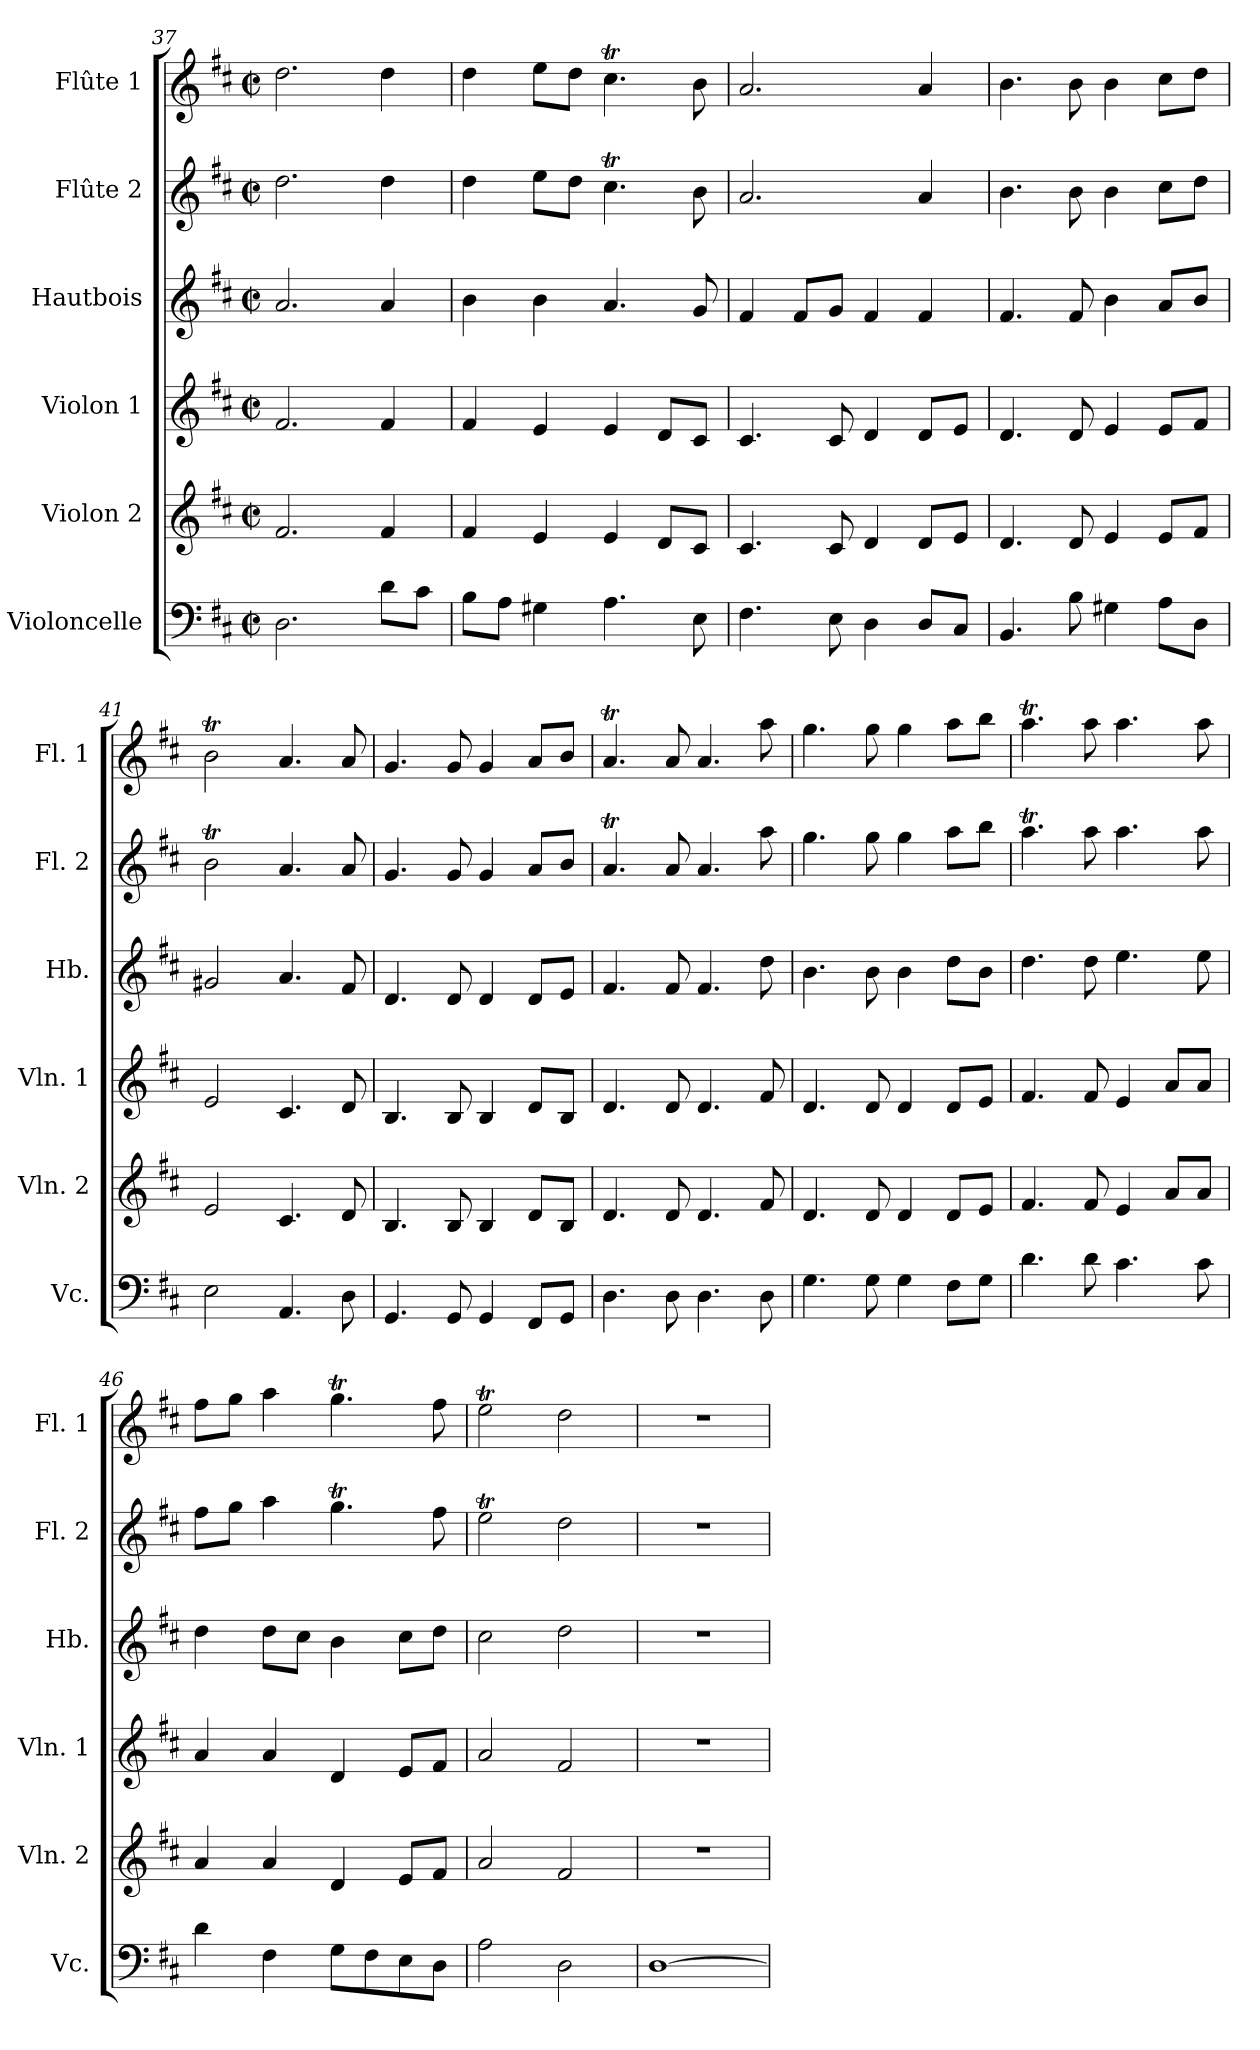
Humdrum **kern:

**kern	**kern	**kern	**kern	**kern	**kern
*part6	*part5	*part4	*part3	*part2	*part1
*staff6	*staff5	*staff4	*staff3	*staff2	*staff1
*I"Violoncelle	*I"Violon 2	*I"Violon 1	*I"Hautbois	*I"Flûte 2	*I"Flûte 1
*I'Vc.	*I'Vln. 2	*I'Vln. 1	*I'Hb.	*I'Fl. 2	*I'Fl. 1
!!LO:LB:g=z
*clefF4	*clefG2	*clefG2	*clefG2	*clefG2	*clefG2
*k[f#c#]	*k[f#c#]	*k[f#c#]	*k[f#c#]	*k[f#c#]	*k[f#c#]
*D:	*D:	*D:	*D:	*D:	*D:
*M2/2	*M2/2	*M2/2	*M2/2	*M2/2	*M2/2
*met(c|)	*met(c|)	*met(c|)	*met(c|)	*met(c|)	*met(c|)
=37	=37	=37	=37	=37	=37
2.D\	2.f#/	2.f#/	2.a/	2.dd\	2.dd\
8d\L	4f#/	4f#/	4a/	4dd\	4dd\
8c#\J	.	.	.	.	.
=38	=38	=38	=38	=38	=38
8B\L	4f#/	4f#/	4b\	4dd\	4dd\
8A\J	.	.	.	.	.
4G#X\	4e/	4e/	4b\	8ee\L	8ee\L
.	.	.	.	8dd\J	8dd\J
4.A\	4e/	4e/	4.a/	4.cc#t\	4.cc#t\
.	8d/L	8d/L	.	.	.
8E\	8c#/J	8c#/J	8g/	8b\	8b\
=39	=39	=39	=39	=39	=39
4.F#\	4.c#/	4.c#/	4f#/	2.a/	2.a/
.	.	.	8f#/L	.	.
8E\	8c#/	8c#/	8g/J	.	.
4D\	4d/	4d/	4f#/	.	.
8D/L	8d/L	8d/L	4f#/	4a/	4a/
8C#/J	8e/J	8e/J	.	.	.
=40	=40	=40	=40	=40	=40
4.BB/	4.d/	4.d/	4.f#/	4.b\	4.b\
8B\	8d/	8d/	8f#/	8b\	8b\
4G#X\	4e/	4e/	4b\	4b\	4b\
8A\L	8e/L	8e/L	8a/L	8cc#\L	8cc#\L
8D\J	8f#/J	8f#/J	8b/J	8dd\J	8dd\J
!!LO:PB:g=z
=41	=41	=41	=41	=41	=41
2E\	2e/	2e/	2g#X/	2bT\	2bT\
4.AA/	4.c#/	4.c#/	4.a/	4.a/	4.a/
8D\	8d/	8d/	8f#/	8a/	8a/
=42	=42	=42	=42	=42	=42
4.GG/	4.B/	4.B/	4.d/	4.g/	4.g/
8GG/	8B/	8B/	8d/	8g/	8g/
4GG/	4B/	4B/	4d/	4g/	4g/
8FF#/L	8d/L	8d/L	8d/L	8a/L	8a/L
8GG/J	8B/J	8B/J	8e/J	8b/J	8b/J
=43	=43	=43	=43	=43	=43
4.D\	4.d/	4.d/	4.f#/	4.aT/	4.aT/
8D\	8d/	8d/	8f#/	8a/	8a/
4.D\	4.d/	4.d/	4.f#/	4.a/	4.a/
8D\	8f#/	8f#/	8dd\	8aa\	8aa\
=44	=44	=44	=44	=44	=44
4.G\	4.d/	4.d/	4.b\	4.gg\	4.gg\
8G\	8d/	8d/	8b\	8gg\	8gg\
4G\	4d/	4d/	4b\	4gg\	4gg\
8F#\L	8d/L	8d/L	8dd\L	8aa\L	8aa\L
8G\J	8e/J	8e/J	8b\J	8bb\J	8bb\J
!!LO:LB:g=z
=45	=45	=45	=45	=45	=45
4.d\	4.f#/	4.f#/	4.dd\	4.aaT\	4.aaT\
8d\	8f#/	8f#/	8dd\	8aa\	8aa\
4.c#\	4e/	4e/	4.ee\	4.aa\	4.aa\
.	8a/L	8a/L	.	.	.
8c#\	8a/J	8a/J	8ee\	8aa\	8aa\
=46	=46	=46	=46	=46	=46
4d\	4a/	4a/	4dd\	8ff#\L	8ff#\L
.	.	.	.	8gg\J	8gg\J
4F#\	4a/	4a/	8dd\L	4aa\	4aa\
.	.	.	8cc#\J	.	.
8G\L	4d/	4d/	4b\	4.ggT\	4.ggT\
8F#\	.	.	.	.	.
8E\	8e/L	8e/L	8cc#\L	.	.
8D\J	8f#/J	8f#/J	8dd\J	8ff#\	8ff#\
=47	=47	=47	=47	=47	=47
2A\	2a/	2a/	2cc#\	2eeT\	2eeT\
2D\	2f#/	2f#/	2dd\	2dd\	2dd\
=48	=48	=48	=48	=48	=48
[1D	1r	1r	1r	1r	1r
=	=	=	=	=	=
*-	*-	*-	*-	*-	*-
